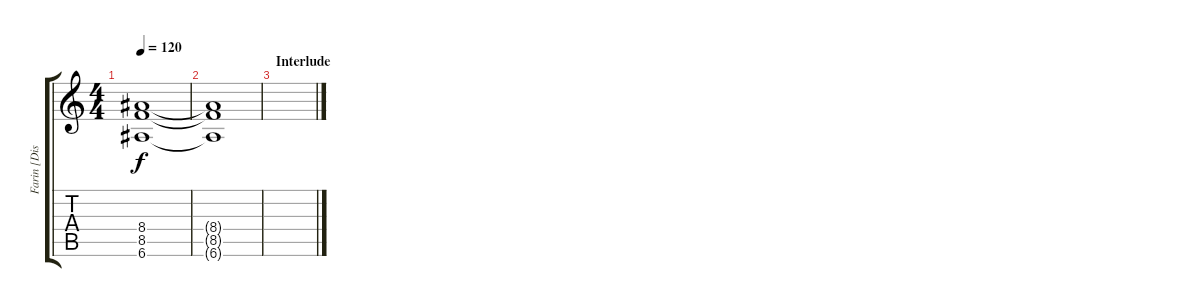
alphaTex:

\track ("Farin [Dist]" "Farin [Dis") {instrument overdrivenguitar}
\staff {score tabs}
\tuning (E4 B3 G3 D3 A2 E2) {hide}
\ts (4 4)
\tempo 120
\clef g2
\ks c
(8.4 8.5 6.6).1{dy f} |
(8.4{t} 8.5{t} 6.6{t}).1 |
\section ("" "Interlude")
